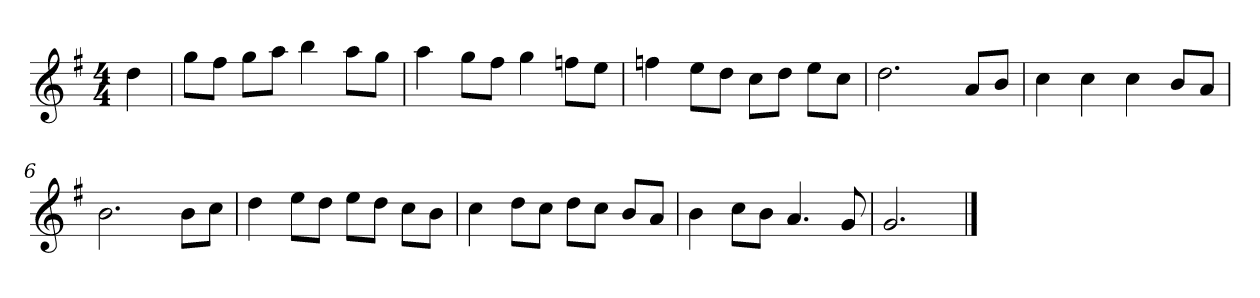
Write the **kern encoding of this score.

**kern
*part1
*staff1
*k[f#]
*M4/4
*MM120
=
4dd
=1
8ggL
8ff#J
8ggL
8aaJ
4bb
8aaL
8ggJ
=2
4aa
8ggL
8ff#J
4gg
8ffnL
8eeJ
=3
4ffn
8eeL
8ddJ
8ccL
8ddJ
8eeL
8ccJ
=4
2.dd
8aL
8bJ
=5
4cc
4cc
4cc
8bL
8aJ
=6
2.b
8bL
8ccJ
=7
4dd
8eeL
8ddJ
8eeL
8ddJ
8ccL
8bJ
=8
4cc
8ddL
8ccJ
8ddL
8ccJ
8bL
8aJ
=9
4b
8ccL
8bJ
4.a
8g
=10
2.g
==
*-
